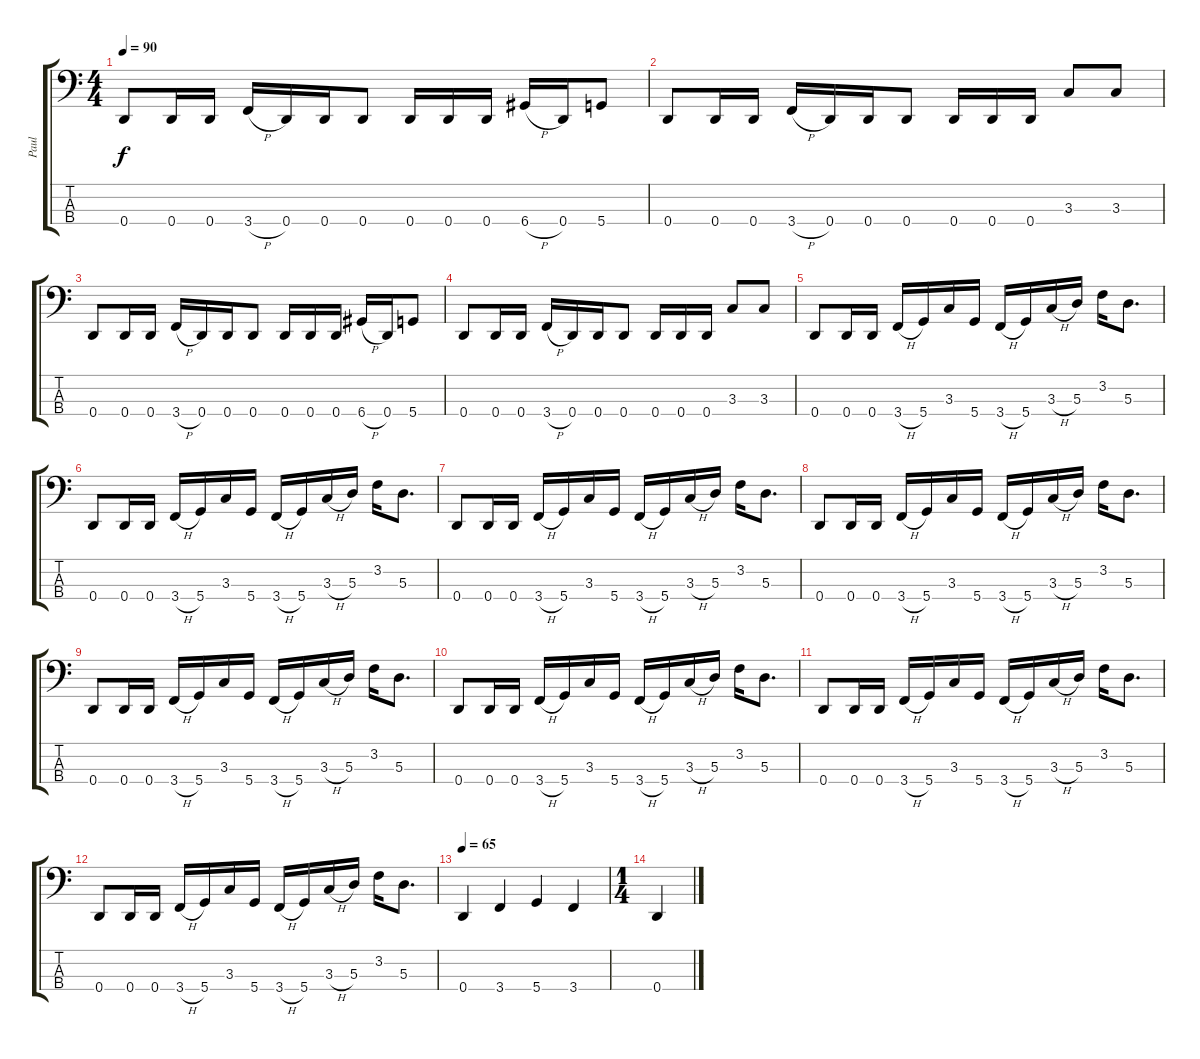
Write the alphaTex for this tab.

\track ("Paul" "Paul") {instrument electricbasspick}
\staff {score tabs}
\tuning (G2 D2 A1 D1) {hide}
\ts (4 4)
\tempo 90
\clef f4
\ks c
0.4.8{dy f} 0.4.16 0.4.16 3.4{h}.16 0.4.16 0.4.16 0.4.8 0.4.16 0.4.16 0.4.16 6.4{h}.16 0.4.16 5.4.8 |
0.4.8 0.4.16 0.4.16 3.4{h}.16 0.4.16 0.4.16 0.4.8 0.4.16 0.4.16 0.4.16 3.3.8 3.3.8 |
0.4.8 0.4.16 0.4.16 3.4{h}.16 0.4.16 0.4.16 0.4.8 0.4.16 0.4.16 0.4.16 6.4{h}.16 0.4.16 5.4.8 |
0.4.8 0.4.16 0.4.16 3.4{h}.16 0.4.16 0.4.16 0.4.8 0.4.16 0.4.16 0.4.16 3.3.8 3.3.8 |
0.4.8 0.4.16 0.4.16 3.4{h}.16 5.4.16 3.3.16 5.4.16 3.4{h}.16 5.4.16 3.3{h}.16 5.3.16 3.2.16 5.3.8{d} |
0.4.8 0.4.16 0.4.16 3.4{h}.16 5.4.16 3.3.16 5.4.16 3.4{h}.16 5.4.16 3.3{h}.16 5.3.16 3.2.16 5.3.8{d} |
0.4.8 0.4.16 0.4.16 3.4{h}.16 5.4.16 3.3.16 5.4.16 3.4{h}.16 5.4.16 3.3{h}.16 5.3.16 3.2.16 5.3.8{d} |
0.4.8 0.4.16 0.4.16 3.4{h}.16 5.4.16 3.3.16 5.4.16 3.4{h}.16 5.4.16 3.3{h}.16 5.3.16 3.2.16 5.3.8{d} |
0.4.8 0.4.16 0.4.16 3.4{h}.16 5.4.16 3.3.16 5.4.16 3.4{h}.16 5.4.16 3.3{h}.16 5.3.16 3.2.16 5.3.8{d} |
0.4.8 0.4.16 0.4.16 3.4{h}.16 5.4.16 3.3.16 5.4.16 3.4{h}.16 5.4.16 3.3{h}.16 5.3.16 3.2.16 5.3.8{d} |
0.4.8 0.4.16 0.4.16 3.4{h}.16 5.4.16 3.3.16 5.4.16 3.4{h}.16 5.4.16 3.3{h}.16 5.3.16 3.2.16 5.3.8{d} |
0.4.8 0.4.16 0.4.16 3.4{h}.16 5.4.16 3.3.16 5.4.16 3.4{h}.16 5.4.16 3.3{h}.16 5.3.16 3.2.16 5.3.8{d} |
\tempo 65
0.4.4 3.4.4 5.4.4 3.4.4 |
\ts (1 4)
0.4.4
